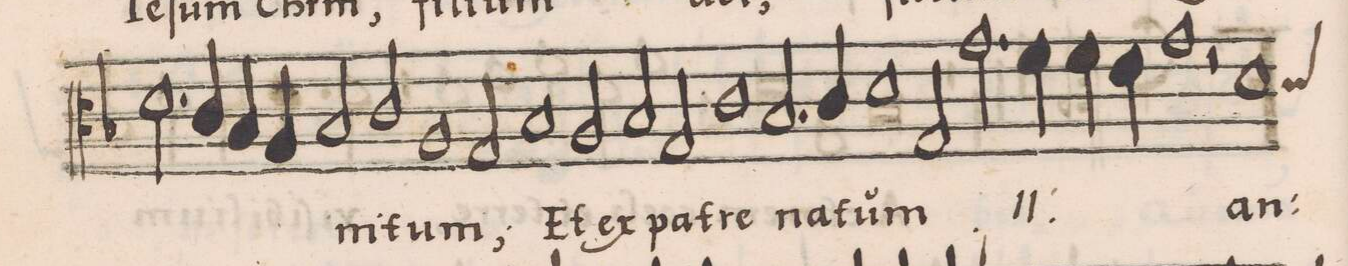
**kern	**text
*I"TENOR	*
*clefC2	*
*k[b-]	*
*met(c|)	*
*M2/1	*
*clefC3	*
2.d\	.
4c/	.
4B-/	.
4A/	.
=32	=32
2B-/	.
2c/	-ni-
1A	-tum;
=33	=33
2G/	.
1B-	Et
2A/	ex
=34	=34
2B-/	pa-
2G/	.
1c	-tre
=35	=35
2.B-/	na-
4c/	.
1d	-tum
=36	=36
*	*ij
2G/	ex
2.g\	pa-
4f\	-tre
4f\	na-
4e\	.
=37	=37
1g	-tum
*	*Xij
2r	.
*custos:d	*
1d	an-
=38	=38
*-	*-
